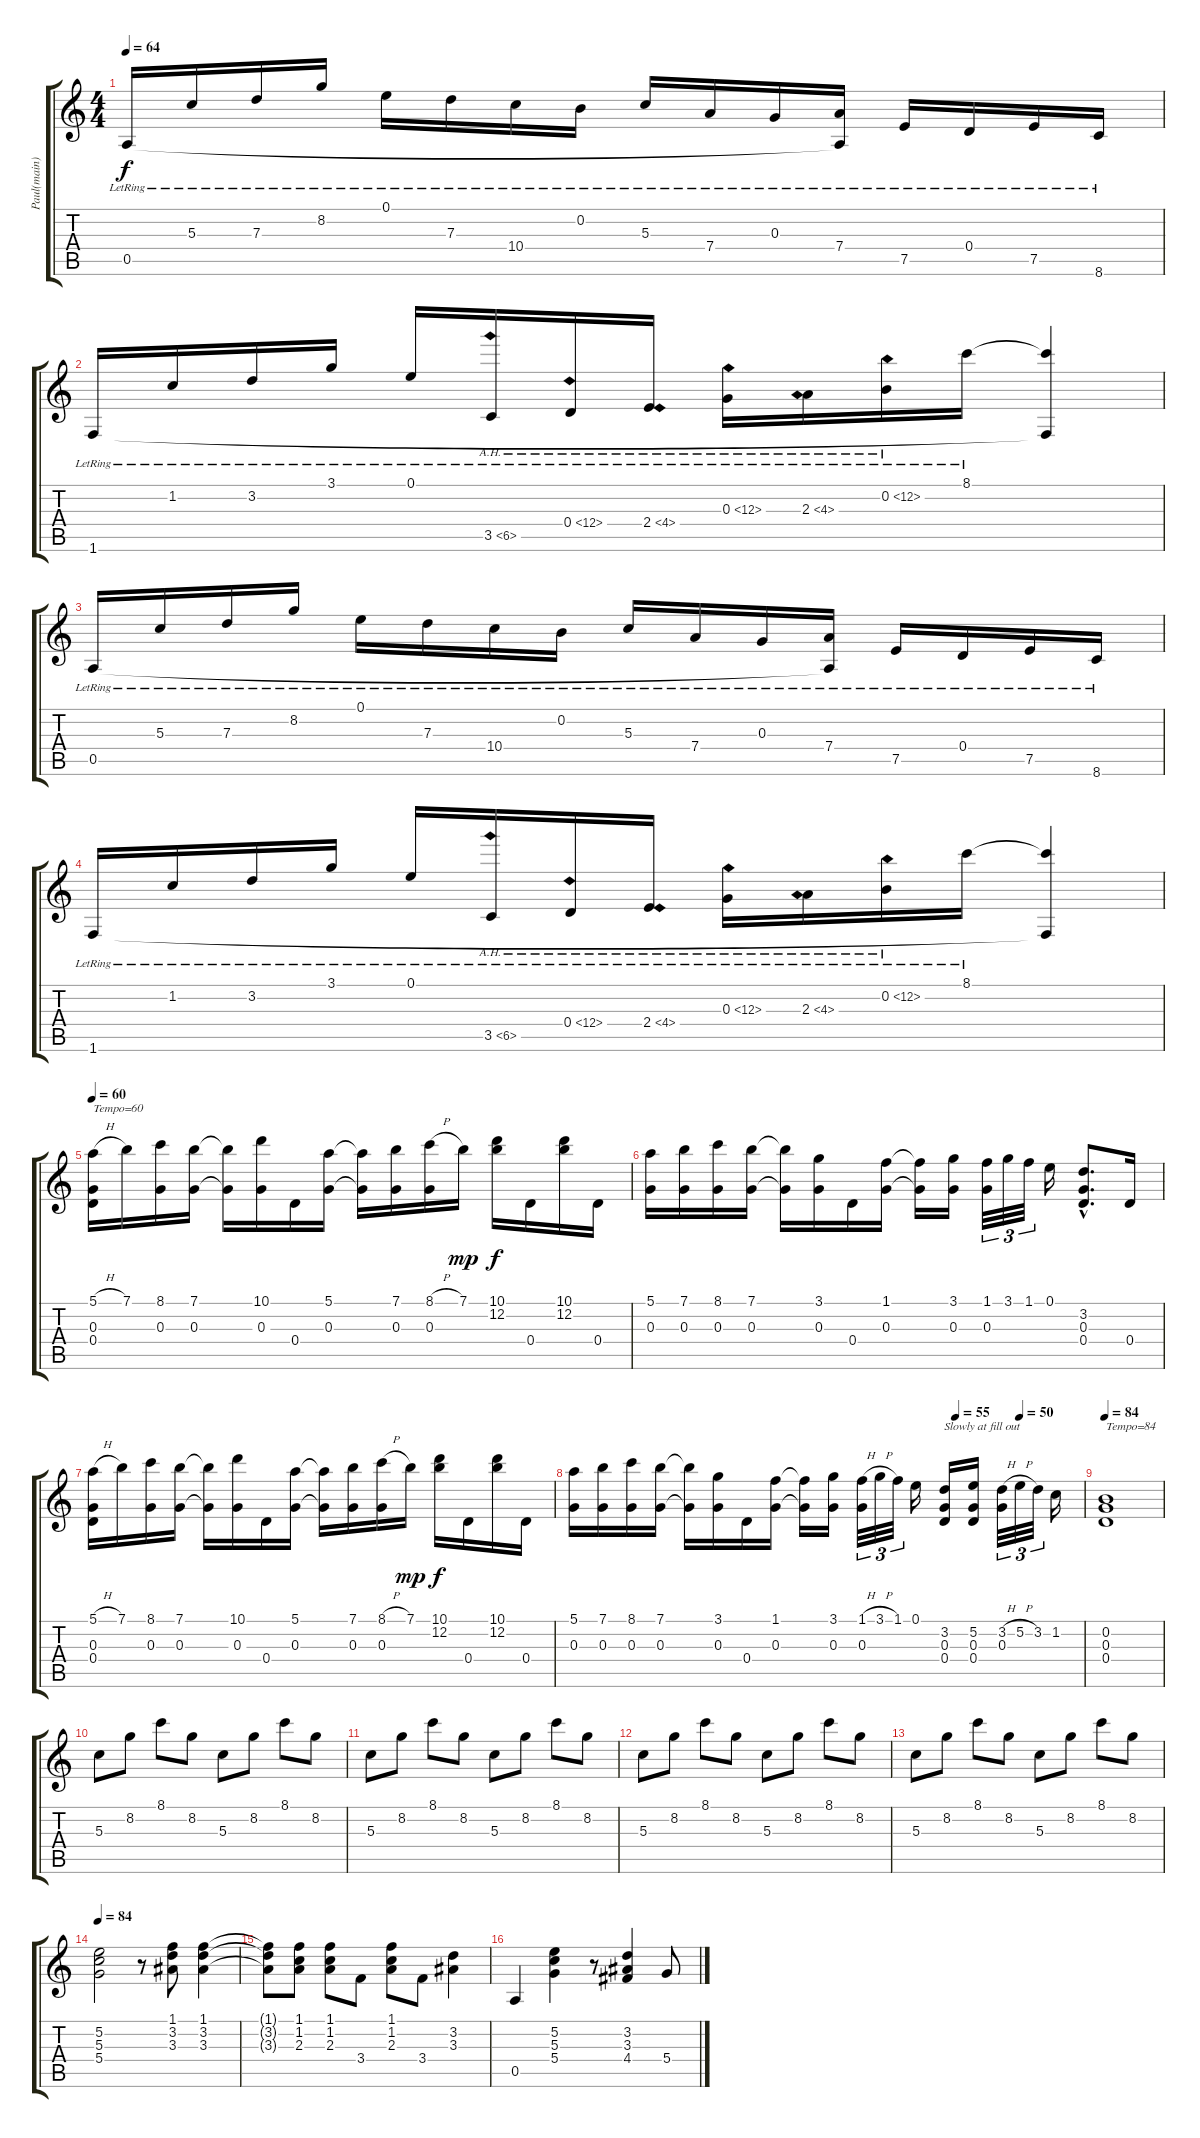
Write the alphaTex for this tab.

\track ("Paul(main)" "Paul(main)") {instrument electricguitarclean}
\staff {score tabs}
\tuning (E4 B3 G3 D3 A2 E2) {hide}
\ts (4 4)
\tempo 64
\clef g2
\ks c
0.5{lr}.16{dy f instrument electricguitarclean} 5.3{lr}.16 7.3{lr}.16 8.2{lr}.16 0.1{lr}.16 7.3{lr}.16 10.4{lr}.16 0.2{lr}.16 5.3{lr}.16 7.4{lr}.16 0.3{lr}.16 (7.4{lr} 0.5{t}).16 7.5{lr}.16 0.4{lr}.16 7.5{lr}.16 8.6{lr}.16 |
1.6{lr}.16 1.2{lr}.16 3.2{lr}.16 3.1{lr}.16 0.1{lr}.16 3.5{ah 3 lr}.16{instrument electricguitarmuted} 0.4{ah 12 lr}.16 2.4{ah 2 lr}.16 0.3{ah 12 lr}.16 2.3{ah 2 lr}.16 0.2{ah 12 lr}.16 8.1{lr}.16{instrument electricguitarclean} (8.1{t} 1.6{t}).4 |
0.5{lr}.16 5.3{lr}.16 7.3{lr}.16 8.2{lr}.16 0.1{lr}.16 7.3{lr}.16 10.4{lr}.16 0.2{lr}.16 5.3{lr}.16 7.4{lr}.16 0.3{lr}.16 (7.4{lr} 0.5{t}).16 7.5{lr}.16 0.4{lr}.16 7.5{lr}.16 8.6{lr}.16 |
1.6{lr}.16 1.2{lr}.16 3.2{lr}.16 3.1{lr}.16 0.1{lr}.16 3.5{ah 3 lr}.16{instrument electricguitarmuted} 0.4{ah 12 lr}.16 2.4{ah 2 lr}.16 0.3{ah 12 lr}.16 2.3{ah 2 lr}.16 0.2{ah 12 lr}.16 8.1{lr}.16{instrument electricguitarclean} (8.1{t} 1.6{t}).4 |
\tempo 60
(5.1{h} 0.3 0.4).16{txt "Tempo=60"} 7.1.16 (8.1 0.3).16 (7.1 0.3).16 (7.1{t} 0.3{t}).16 (10.1 0.3).16 0.4.16 (5.1 0.3).16 (5.1{t} 0.3{t}).16 (7.1 0.3).16 (8.1{h} 0.3).16 7.1.16{dy mp} (10.1 12.2).16{dy f} 0.4.16 (10.1 12.2).16 0.4.16 |
(5.1 0.3).16 (7.1 0.3).16 (8.1 0.3).16 (7.1 0.3).16 (7.1{t} 0.3{t}).16 (3.1 0.3).16 0.4.16 (1.1 0.3).16 (1.1{t} 0.3{t}).16 (3.1 0.3).16 (1.1 0.3).32{tu (3 2)} 3.1.32{tu (3 2)} 1.1.32{tu (3 2)} 0.1.16 (3.2{hac} 0.3{hac} 0.4{hac}).8{d} 0.4.16 |
(5.1{h} 0.3 0.4).16 7.1.16 (8.1 0.3).16 (7.1 0.3).16 (7.1{t} 0.3{t}).16 (10.1 0.3).16 0.4.16 (5.1 0.3).16 (5.1{t} 0.3{t}).16 (7.1 0.3).16 (8.1{h} 0.3).16 7.1.16{dy mp} (10.1 12.2).16{dy f} 0.4.16 (10.1 12.2).16 0.4.16 |
\tempo (55 0.75)
\tempo (50 0.875)
(5.1 0.3).16 (7.1 0.3).16 (8.1 0.3).16 (7.1 0.3).16 (7.1{t} 0.3{t}).16 (3.1 0.3).16 0.4.16 (1.1 0.3).16 (1.1{t} 0.3{t}).16 (3.1 0.3).16 (1.1{h} 0.3).32{tu (3 2)} 3.1{h}.32{tu (3 2)} 1.1.32{tu (3 2)} 0.1.16 (3.2 0.3 0.4).16{txt "Slowly at fill out"} (5.2 0.3 0.4).16 (3.2{h} 0.3).32{tu (3 2)} 5.2{h}.32{tu (3 2)} 3.2.32{tu (3 2)} 1.2.16 |
\tempo 84
(0.2 0.3 0.4).1{txt "Tempo=84"} |
5.3.8 8.2.8 8.1.8 8.2.8 5.3.8 8.2.8 8.1.8 8.2.8 |
5.3.8 8.2.8 8.1.8 8.2.8 5.3.8 8.2.8 8.1.8 8.2.8 |
5.3.8 8.2.8 8.1.8 8.2.8 5.3.8 8.2.8 8.1.8 8.2.8 |
5.3.8 8.2.8 8.1.8 8.2.8 5.3.8 8.2.8 8.1.8 8.2.8 |
\tempo 84
(5.2 5.3 5.4).2 r.8 (1.1 3.2 3.3).8 (1.1 3.2 3.3).4 |
(1.1{t} 3.2{t} 3.3{t}).8 (1.1 1.2 2.3).8 (1.1 1.2 2.3).8 3.4.8 (1.1 1.2 2.3).8 3.4.8 (3.2 3.3).4 |
0.5.4 (5.2 5.3 5.4).4 r.8 (3.2 3.3 4.4).4 5.4.8
